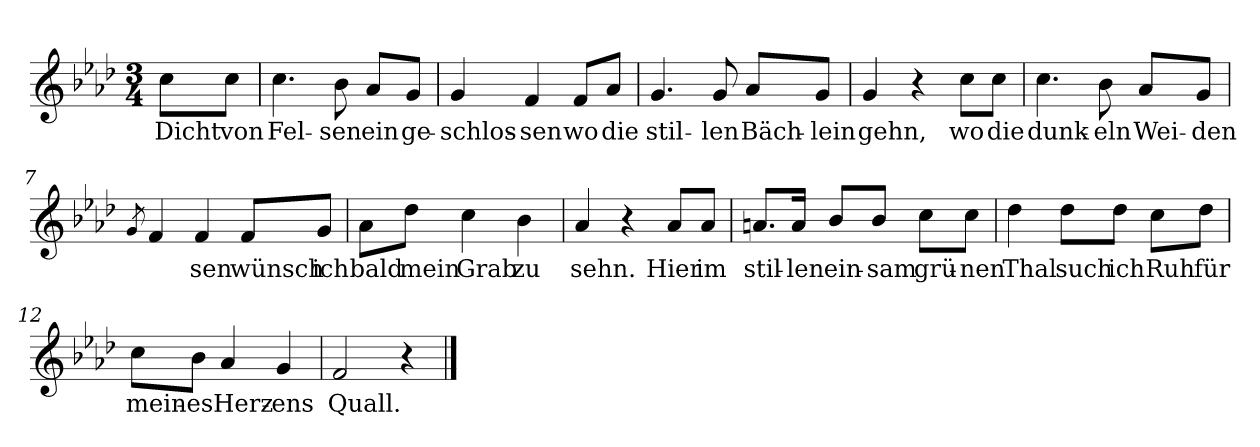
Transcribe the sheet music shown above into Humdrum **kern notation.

**kern	**text
*part1	*part1
*staff1	*staff1
*clefG2	*
*k[b-e-a-d-]	*
*M3/4	*
=1	=1
!	!LO:LY:b
8cc\L	Dicht
!	!LO:LY:b
8cc\J	von
=2	=2
!	!LO:LY:b
4.cc\	Fel-
!	!LO:LY:b
8b-\	-sen
!	!LO:LY:b
8a-/L	ein
!	!LO:LY:b
8g/J	ge-
=3	=3
!	!LO:LY:b
4g/	-schlos-
!	!LO:LY:b
4f/	-sen
!	!LO:LY:b
8f/L	wo
!	!LO:LY:b
8a-/J	die
=4	=4
!	!LO:LY:b
4.g/	stil-
!	!LO:LY:b
8g/	-len
!	!LO:LY:b
8a-/L	Bäch-
!	!LO:LY:b
8g/J	-lein
=5	=5
!	!LO:LY:b
4g/	gehn,
4r	.
!	!LO:LY:b
8cc\L	wo
!	!LO:LY:b
8cc\J	die
=6	=6
!	!LO:LY:b
4.cc\	dunk-
!	!LO:LY:b
8b-\	-eln
!	!LO:LY:b
8a-/L	Wei-
!	!LO:LY:b
8g/J	-den
!!LO:LB:g=z
=7	=7
8qg/	.
4f/	.
!	!LO:LY:b
4f/	-sen
!	!LO:LY:b
8f/L	wünsch
!	!LO:LY:b
8g/J	ich
=8	=8
!	!LO:LY:b
8a-\L	bald
!	!LO:LY:b
8dd-\J	mein
!	!LO:LY:b
4cc\	Grab
!	!LO:LY:b
4b-\	zu
=9	=9
!	!LO:LY:b
4a-/	sehn.
4r	.
!	!LO:LY:b
8a-/L	Hier
!	!LO:LY:b
8a-/J	im
=10	=10
!	!LO:LY:b
8.an/L	stil-
!	!LO:LY:b
16a/Jk	-len
!	!LO:LY:b
8b-/L	ein-
!	!LO:LY:b
8b-/J	-sam
!	!LO:LY:b
8cc\L	grü-
!	!LO:LY:b
8cc\J	-nen
=11	=11
!	!LO:LY:b
4dd-\	Thal
!	!LO:LY:b
8dd-\L	such
!	!LO:LY:b
8dd-\J	ich
!	!LO:LY:b
8cc\L	Ruh
!	!LO:LY:b
8dd-\J	für
!!LO:LB:g=z
=12	=12
!	!LO:LY:b
8cc\L	mein-
!	!LO:LY:b
8b-\J	-es
!	!LO:LY:b
4a-/	Herz-
!	!LO:LY:b
4g/	-ens
=13	=13
!	!LO:LY:b
2f/	Quall.
4r	.
==	==
*-	*-
